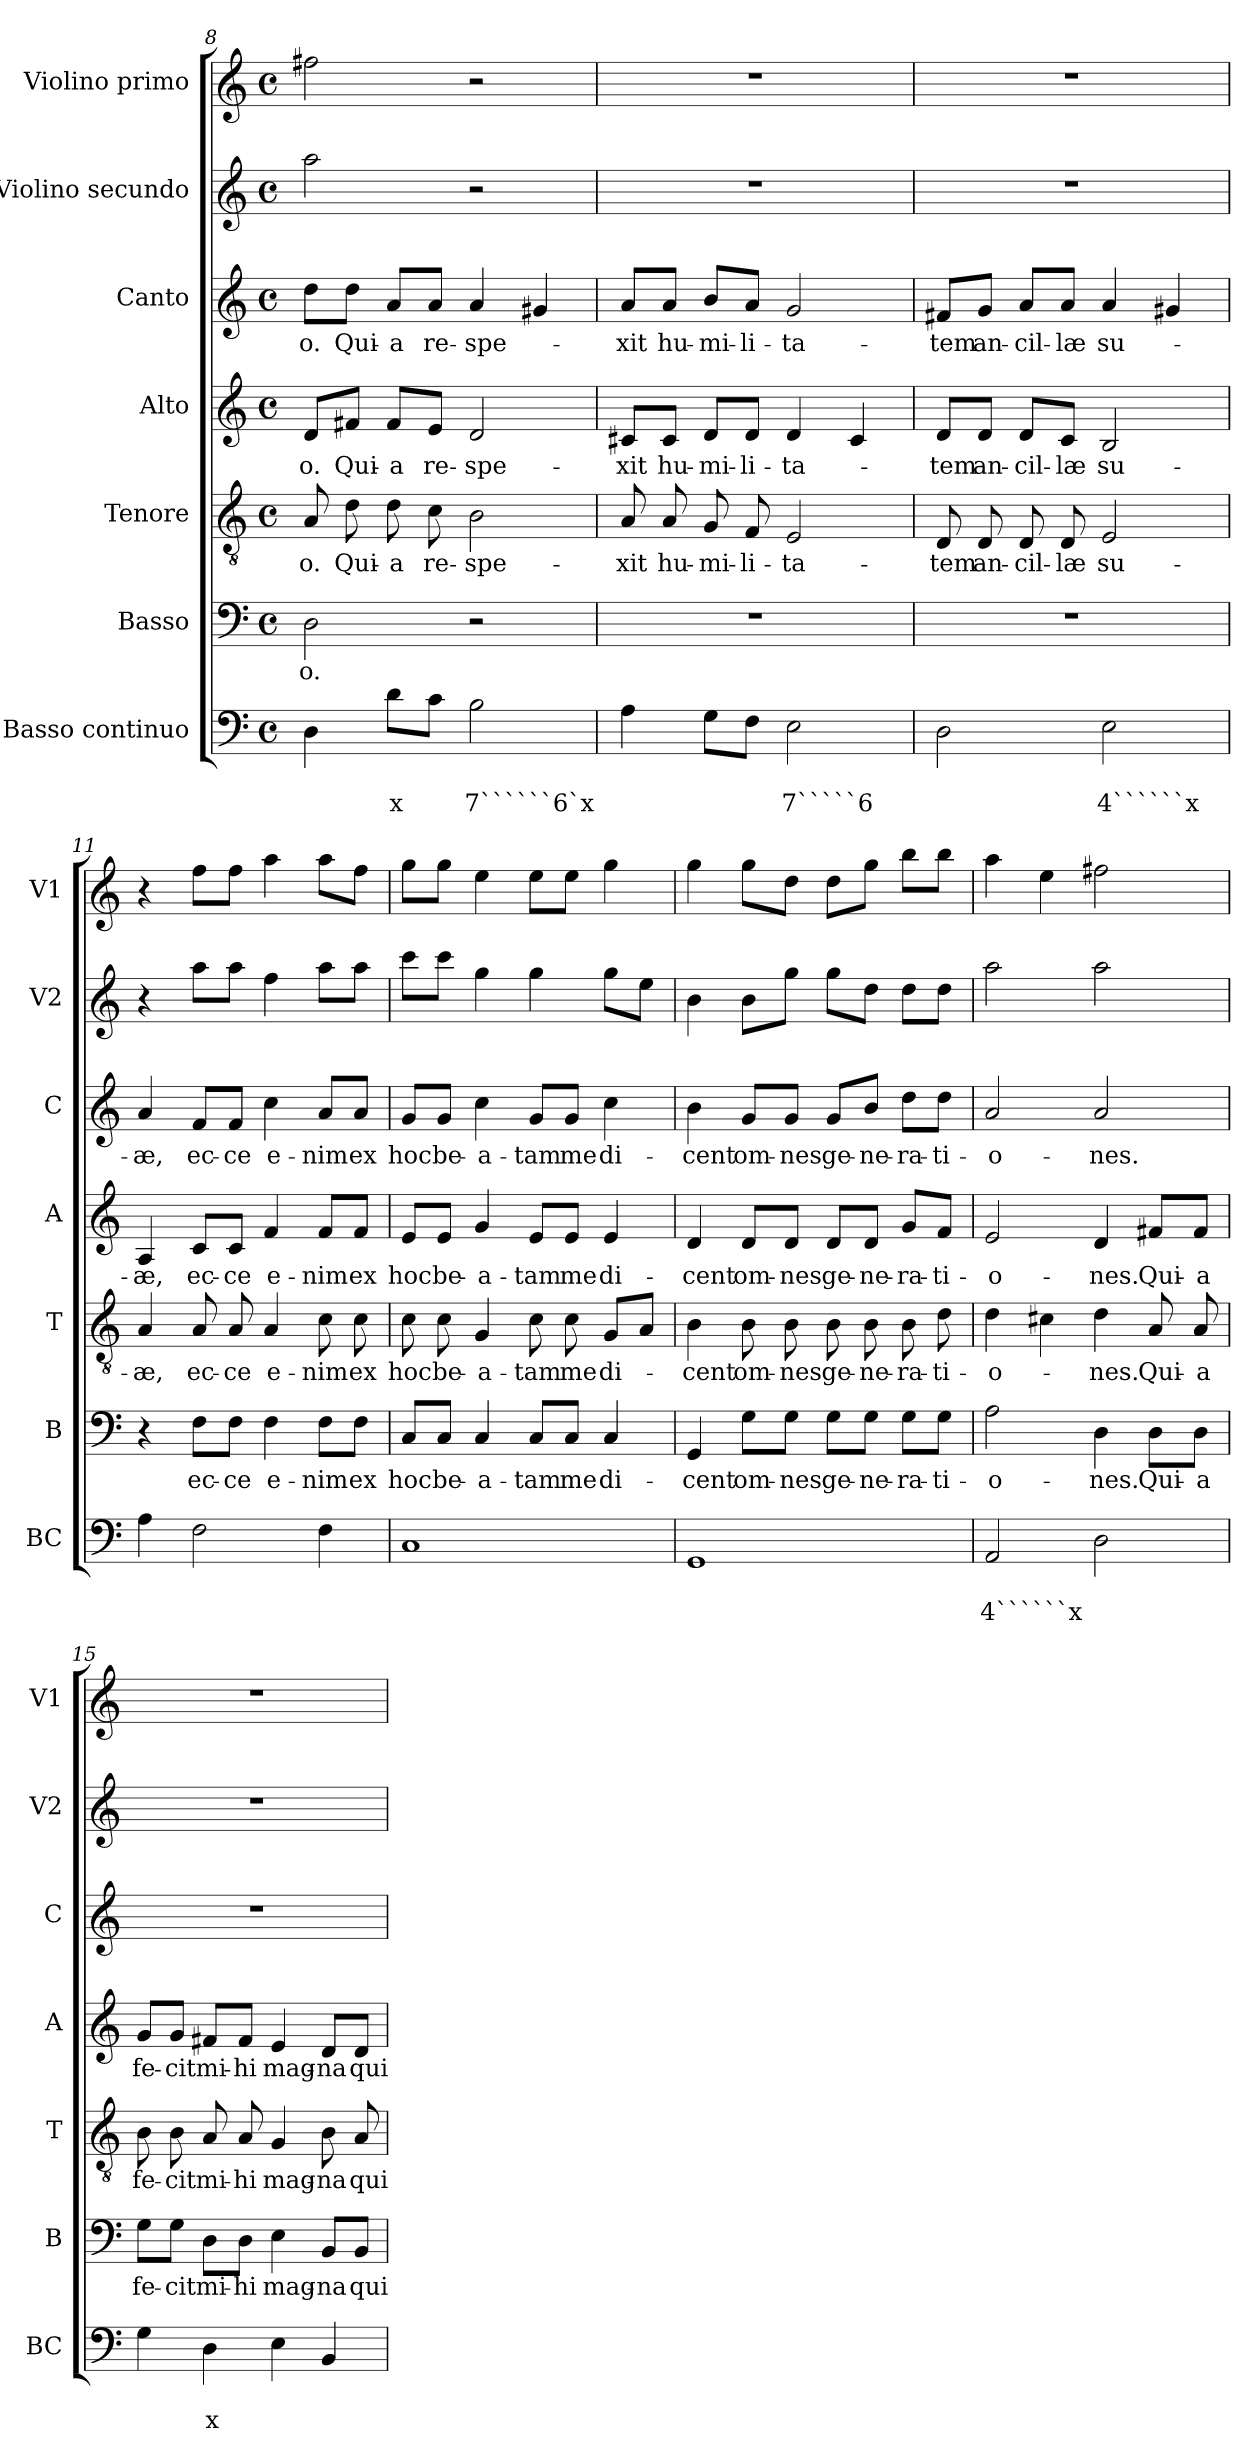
**kern	**text	**text	**kern	**text	**kern	**text	**kern	**text	**kern	**text	**kern	**kern
*part7	*part7	*part7	*part6	*part6	*part5	*part5	*part4	*part4	*part3	*part3	*part2	*part1
*staff7	*staff7	*staff7	*staff6	*staff6	*staff5	*staff5	*staff4	*staff4	*staff3	*staff3	*staff2	*staff1
*I"Basso continuo	*	*	*I"Basso	*	*I"Tenore	*	*I"Alto	*	*I"Canto	*	*I"Violino secundo	*I"Violino primo
*I'BC	*	*	*I'B	*	*I'T	*	*I'A	*	*I'C	*	*I'V2	*I'V1
*clefF4	*	*	*clefF4	*	*clefGv2	*	*clefG2	*	*clefG2	*	*clefG2	*clefG2
*k[]	*	*	*k[]	*	*k[]	*	*k[]	*	*k[]	*	*k[]	*k[]
*C:	*	*	*C:	*	*C:	*	*C:	*	*C:	*	*C:	*C:
*M4/4	*	*	*M4/4	*	*M4/4	*	*M4/4	*	*M4/4	*	*M4/4	*M4/4
*met(c)	*	*	*met(c)	*	*met(c)	*	*met(c)	*	*met(c)	*	*met(c)	*met(c)
=8	=8	=8	=8	=8	=8	=8	=8	=8	=8	=8	=8	=8
!	!	!	!	!LO:LY:b	!	!LO:LY:b	!	!LO:LY:b	!	!LO:LY:b	!	!
4D\	.	.	2D\	-o.	8A/	-o.	8d/L	-o.	8dd\L	-o.	2aa\	2ff#X\
!	!	!	!	!	!	!LO:LY:b	!	!LO:LY:b	!	!LO:LY:b	!	!
.	.	.	.	.	8d\	Qui-	8f#X/J	Qui-	8dd\J	Qui-	.	.
!	!	!LO:LY:b	!	!	!	!LO:LY:b	!	!LO:LY:b	!	!LO:LY:b	!	!
8d\L	.	x	.	.	8d\	-a	8f#/L	-a	8a/L	-a	.	.
!	!	!	!	!	!	!LO:LY:b	!	!LO:LY:b	!	!LO:LY:b	!	!
8c\J	.	.	.	.	8c\	re-	8e/J	re-	8a/J	re-	.	.
!	!	!LO:LY:b	!	!	!	!LO:LY:b	!	!LO:LY:b	!	!LO:LY:b	!	!
2B\	.	7``````6`x	2r	.	2B\	-spe-	2d/	-spe-	4a/	-spe-	2r	2r
.	.	.	.	.	.	.	.	.	4g#X/	.	.	.
=9	=9	=9	=9	=9	=9	=9	=9	=9	=9	=9	=9	=9
!	!	!	!	!	!	!LO:LY:b	!	!LO:LY:b	!	!LO:LY:b	!	!
4A\	.	.	1r	.	8A/	-xit	8c#X/L	-xit	8a/L	-xit	1r	1r
!	!	!	!	!	!	!LO:LY:b	!	!LO:LY:b	!	!LO:LY:b	!	!
.	.	.	.	.	8A/	hu-	8c#/J	hu-	8a/J	hu-	.	.
!	!	!	!	!	!	!LO:LY:b	!	!LO:LY:b	!	!LO:LY:b	!	!
8G\L	.	.	.	.	8G/	-mi-	8d/L	-mi-	8b/L	-mi-	.	.
!	!	!	!	!	!	!LO:LY:b	!	!LO:LY:b	!	!LO:LY:b	!	!
8F\J	.	.	.	.	8F/	-li-	8d/J	-li-	8a/J	-li-	.	.
!	!	!LO:LY:b	!	!	!	!LO:LY:b	!	!LO:LY:b	!	!LO:LY:b	!	!
2E\	.	7`````6	.	.	2E/	-ta-	4d/	-ta-	2g/	-ta-	.	.
.	.	.	.	.	.	.	4c#/	.	.	.	.	.
!!LO:LB:g=z
=10	=10	=10	=10	=10	=10	=10	=10	=10	=10	=10	=10	=10
!	!	!	!	!	!	!LO:LY:b	!	!LO:LY:b	!	!LO:LY:b	!	!
2D\	.	.	1r	.	8D/	-tem	8d/L	-tem	8f#X/L	-tem	1r	1r
!	!	!	!	!	!	!LO:LY:b	!	!LO:LY:b	!	!LO:LY:b	!	!
.	.	.	.	.	8D/	an-	8d/J	an-	8g/J	an-	.	.
!	!	!	!	!	!	!LO:LY:b	!	!LO:LY:b	!	!LO:LY:b	!	!
.	.	.	.	.	8D/	-cil-	8d/L	-cil-	8a/L	-cil-	.	.
!	!	!	!	!	!	!LO:LY:b	!	!LO:LY:b	!	!LO:LY:b	!	!
.	.	.	.	.	8D/	-læ	8c/J	-læ	8a/J	-læ	.	.
!	!	!LO:LY:b	!	!	!	!LO:LY:b	!	!LO:LY:b	!	!LO:LY:b	!	!
2E\	.	4``````x	.	.	2E/	su-	2B/	su-	4a/	su-	.	.
.	.	.	.	.	.	.	.	.	4g#X/	.	.	.
=11	=11	=11	=11	=11	=11	=11	=11	=11	=11	=11	=11	=11
!	!	!	!	!	!	!LO:LY:b	!	!LO:LY:b	!	!LO:LY:b	!	!
4A\	.	.	4r	.	4A/	-æ,	4A/	-æ,	4a/	-æ,	4r	4r
!	!	!	!	!LO:LY:b	!	!LO:LY:b	!	!LO:LY:b	!	!LO:LY:b	!	!
2F\	.	.	8F\L	ec-	8A/	ec-	8c/L	ec-	8f/L	ec-	8aa\L	8ff\L
!	!	!	!	!LO:LY:b	!	!LO:LY:b	!	!LO:LY:b	!	!LO:LY:b	!	!
.	.	.	8F\J	-ce	8A/	-ce	8c/J	-ce	8f/J	-ce	8aa\J	8ff\J
!	!	!	!	!LO:LY:b	!	!LO:LY:b	!	!LO:LY:b	!	!LO:LY:b	!	!
.	.	.	4F\	e-	4A/	e-	4f/	e-	4cc\	e-	4ff\	4aa\
!	!	!	!	!LO:LY:b	!	!LO:LY:b	!	!LO:LY:b	!	!LO:LY:b	!	!
4F\	.	.	8F\L	-nim	8c\	-nim	8f/L	-nim	8a/L	-nim	8aa\L	8aa\L
!	!	!	!	!LO:LY:b	!	!LO:LY:b	!	!LO:LY:b	!	!LO:LY:b	!	!
.	.	.	8F\J	ex	8c\	ex	8f/J	ex	8a/J	ex	8aa\J	8ff\J
=12	=12	=12	=12	=12	=12	=12	=12	=12	=12	=12	=12	=12
!	!	!	!	!LO:LY:b	!	!LO:LY:b	!	!LO:LY:b	!	!LO:LY:b	!	!
1C	.	.	8C/L	hoc	8c\	hoc	8e/L	hoc	8g/L	hoc	8ccc\L	8gg\L
!	!	!	!	!LO:LY:b	!	!LO:LY:b	!	!LO:LY:b	!	!LO:LY:b	!	!
.	.	.	8C/J	be-	8c\	be-	8e/J	be-	8g/J	be-	8ccc\J	8gg\J
!	!	!	!	!LO:LY:b	!	!LO:LY:b	!	!LO:LY:b	!	!LO:LY:b	!	!
.	.	.	4C/	-a-	4G/	-a-	4g/	-a-	4cc\	-a-	4gg\	4ee\
!	!	!	!	!LO:LY:b	!	!LO:LY:b	!	!LO:LY:b	!	!LO:LY:b	!	!
.	.	.	8C/L	-tam	8c\	-tam	8e/L	-tam	8g/L	-tam	4gg\	8ee\L
!	!	!	!	!LO:LY:b	!	!LO:LY:b	!	!LO:LY:b	!	!LO:LY:b	!	!
.	.	.	8C/J	me	8c\	me	8e/J	me	8g/J	me	.	8ee\J
!	!	!	!	!LO:LY:b	!	!LO:LY:b	!	!LO:LY:b	!	!LO:LY:b	!	!
.	.	.	4C/	di-	8G/L	di-	4e/	di-	4cc\	di-	8gg\L	4gg\
.	.	.	.	.	8A/J	.	.	.	.	.	8ee\J	.
=13	=13	=13	=13	=13	=13	=13	=13	=13	=13	=13	=13	=13
!	!	!	!	!LO:LY:b	!	!LO:LY:b	!	!LO:LY:b	!	!LO:LY:b	!	!
1GG	.	.	4GG/	-cent	4B\	-cent	4d/	-cent	4b\	-cent	4b\	4gg\
!	!	!	!	!LO:LY:b	!	!LO:LY:b	!	!LO:LY:b	!	!LO:LY:b	!	!
.	.	.	8G\L	om-	8B\	om-	8d/L	om-	8g/L	om-	8b\L	8gg\L
!	!	!	!	!LO:LY:b	!	!LO:LY:b	!	!LO:LY:b	!	!LO:LY:b	!	!
.	.	.	8G\J	-nes	8B\	-nes	8d/J	-nes	8g/J	-nes	8gg\J	8dd\J
!	!	!	!	!LO:LY:b	!	!LO:LY:b	!	!LO:LY:b	!	!LO:LY:b	!	!
.	.	.	8G\L	ge-	8B\	ge-	8d/L	ge-	8g/L	ge-	8gg\L	8dd\L
!	!	!	!	!LO:LY:b	!	!LO:LY:b	!	!LO:LY:b	!	!LO:LY:b	!	!
.	.	.	8G\J	-ne-	8B\	-ne-	8d/J	-ne-	8b/J	-ne-	8dd\J	8gg\J
!	!	!	!	!LO:LY:b	!	!LO:LY:b	!	!LO:LY:b	!	!LO:LY:b	!	!
.	.	.	8G\L	-ra-	8B\	-ra-	8g/L	-ra-	8dd\L	-ra-	8dd\L	8bb\L
!	!	!	!	!LO:LY:b	!	!LO:LY:b	!	!LO:LY:b	!	!LO:LY:b	!	!
.	.	.	8G\J	-ti-	8d\	-ti-	8f/J	-ti-	8dd\J	-ti-	8dd\J	8bb\J
!!LO:PB:g=z
=14	=14	=14	=14	=14	=14	=14	=14	=14	=14	=14	=14	=14
!	!	!LO:LY:b	!	!LO:LY:b	!	!LO:LY:b	!	!LO:LY:b	!	!LO:LY:b	!	!
2AA/	.	4``````x	2A\	-o-	4d\	-o-	2e/	-o-	2a/	-o-	2aa\	4aa\
.	.	.	.	.	4c#X\	.	.	.	.	.	.	4ee\
!	!	!	!	!LO:LY:b	!	!LO:LY:b	!	!LO:LY:b	!	!LO:LY:b	!	!
2D\	.	.	4D\	-nes.	4d\	-nes.	4d/	-nes.	2a/	-nes.	2aa\	2ff#X\
!	!	!	!	!LO:LY:b	!	!LO:LY:b	!	!LO:LY:b	!	!	!	!
.	.	.	8D\L	Qui-	8A/	Qui-	8f#X/L	Qui-	.	.	.	.
!	!	!	!	!LO:LY:b	!	!LO:LY:b	!	!LO:LY:b	!	!	!	!
.	.	.	8D\J	-a	8A/	-a	8f#/J	-a	.	.	.	.
=15	=15	=15	=15	=15	=15	=15	=15	=15	=15	=15	=15	=15
!	!	!	!	!LO:LY:b	!	!LO:LY:b	!	!LO:LY:b	!	!	!	!
4G\	.	.	8G\L	fe-	8B\	fe-	8g/L	fe-	1r	.	1r	1r
!	!	!	!	!LO:LY:b	!	!LO:LY:b	!	!LO:LY:b	!	!	!	!
.	.	.	8G\J	-cit	8B\	-cit	8g/J	-cit	.	.	.	.
!	!	!LO:LY:b	!	!LO:LY:b	!	!LO:LY:b	!	!LO:LY:b	!	!	!	!
4D\	.	x	8D\L	mi-	8A/	mi-	8f#X/L	mi-	.	.	.	.
!	!	!	!	!LO:LY:b	!	!LO:LY:b	!	!LO:LY:b	!	!	!	!
.	.	.	8D\J	-hi	8A/	-hi	8f#/J	-hi	.	.	.	.
!	!	!	!	!LO:LY:b	!	!LO:LY:b	!	!LO:LY:b	!	!	!	!
4E\	.	.	4E\	mag-	4G/	mag-	4e/	mag-	.	.	.	.
!	!	!	!	!LO:LY:b	!	!LO:LY:b	!	!LO:LY:b	!	!	!	!
4BB/	.	.	8BB/L	-na	8B\	-na	8d/L	-na	.	.	.	.
!	!	!	!	!LO:LY:b	!	!LO:LY:b	!	!LO:LY:b	!	!	!	!
.	.	.	8BB/J	qui	8A/	qui	8d/J	qui	.	.	.	.
=	=	=	=	=	=	=	=	=	=	=	=	=
*-	*-	*-	*-	*-	*-	*-	*-	*-	*-	*-	*-	*-
